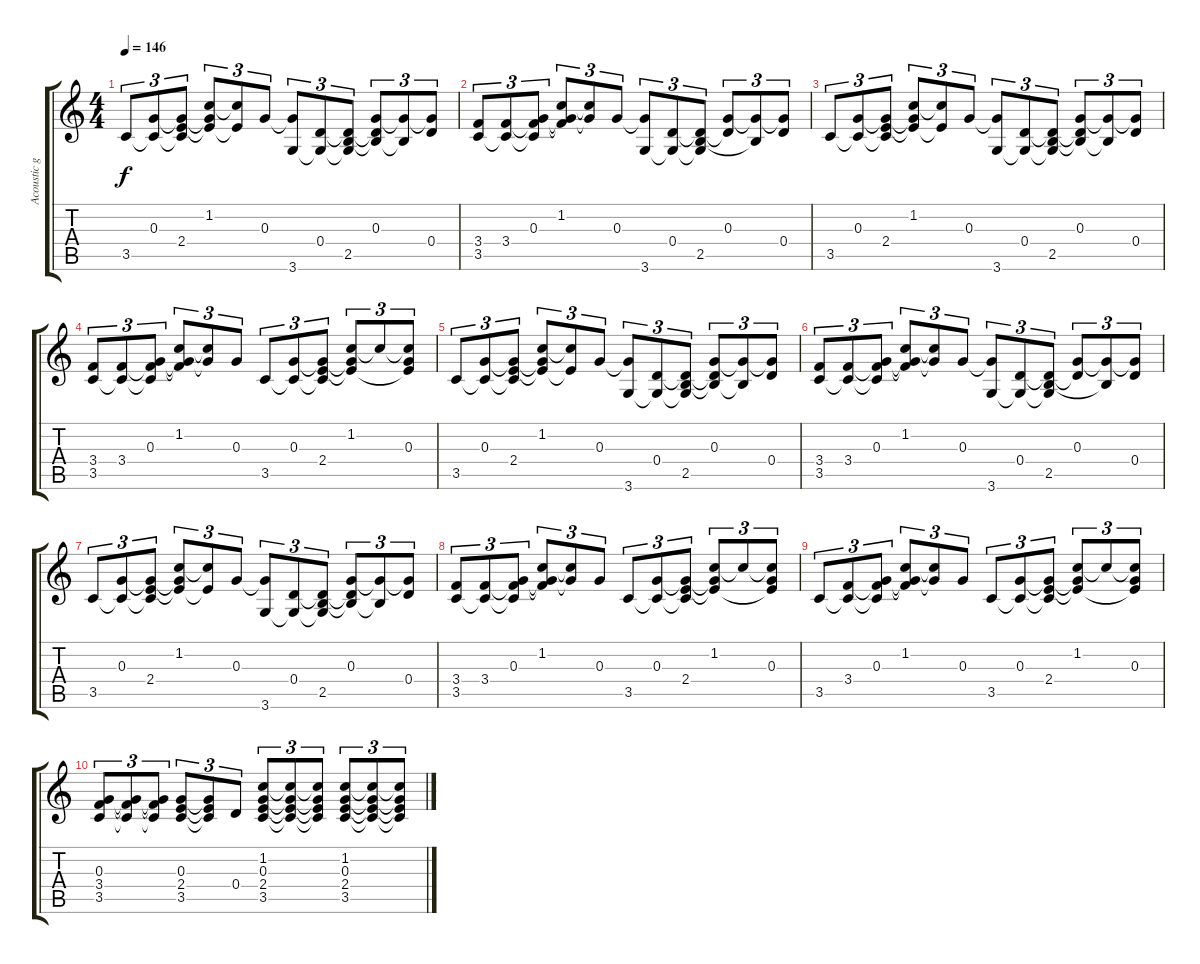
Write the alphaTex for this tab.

\track ("Acoustic guitar" "Acoustic g") {instrument acousticguitarsteel}
\staff {score tabs}
\tuning (E4 B3 G3 D3 A2 E2) {hide}
\ts (4 4)
\tempo 146
\clef g2
\ks c
3.5.8{tu (3 2) dy f} (0.3 3.5{t}).8{tu (3 2)} (0.3{t} 2.4 3.5{t}).8{tu (3 2)} (1.2 0.3{t} 2.4{t}).8{tu (3 2)} (1.2{t} 2.4{t}).8{tu (3 2)} 0.3.8{tu (3 2)} (0.3{t} 3.6).8{tu (3 2)} (0.4 3.6{t}).8{tu (3 2)} (0.4{t} 2.5 3.6{t}).8{tu (3 2)} (0.3 0.4{t} 2.5{t}).8{tu (3 2)} (0.3{t} 2.5{t}).8{tu (3 2)} (0.3{t} 0.4).8{tu (3 2)} |
(3.4 3.5).8{tu (3 2)} (3.4 3.5{t}).8{tu (3 2)} (0.3 3.4{t} 3.5{t}).8{tu (3 2)} (1.2 0.3{t} 3.4{t}).8{tu (3 2)} (1.2{t} 0.3{t}).8{tu (3 2)} 0.3.8{tu (3 2)} (0.3{t} 3.6).8{tu (3 2)} (0.4 3.6{t}).8{tu (3 2)} (0.4{t} 2.5 3.6{t}).8{tu (3 2)} (0.3 0.4{t}).8{tu (3 2)} (0.3{t} 2.5{t}).8{tu (3 2)} (0.3{t} 0.4).8{tu (3 2)} |
3.5.8{tu (3 2)} (0.3 3.5{t}).8{tu (3 2)} (0.3{t} 2.4 3.5{t}).8{tu (3 2)} (1.2 0.3{t} 2.4{t}).8{tu (3 2)} (1.2{t} 2.4{t}).8{tu (3 2)} 0.3.8{tu (3 2)} (0.3{t} 3.6).8{tu (3 2)} (0.4 3.6{t}).8{tu (3 2)} (0.4{t} 2.5 3.6{t}).8{tu (3 2)} (0.3 0.4{t} 2.5{t}).8{tu (3 2)} (0.3{t} 2.5{t}).8{tu (3 2)} (0.3{t} 0.4).8{tu (3 2)} |
(3.4 3.5).8{tu (3 2)} (3.4 3.5{t}).8{tu (3 2)} (0.3 3.4{t} 3.5{t}).8{tu (3 2)} (1.2 0.3{t} 3.4{t}).8{tu (3 2)} (1.2{t} 0.3{t}).8{tu (3 2)} 0.3.8{tu (3 2)} 3.5.8{tu (3 2)} (0.3 3.5{t}).8{tu (3 2)} (0.3{t} 2.4 3.5{t}).8{tu (3 2)} (1.2 0.3{t} 2.4{t}).8{tu (3 2)} 1.2{t}.8{tu (3 2)} (1.2{t} 0.3 2.4{t}).8{tu (3 2)} |
3.5.8{tu (3 2)} (0.3 3.5{t}).8{tu (3 2)} (0.3{t} 2.4 3.5{t}).8{tu (3 2)} (1.2 0.3{t} 2.4{t}).8{tu (3 2)} (1.2{t} 2.4{t}).8{tu (3 2)} 0.3.8{tu (3 2)} (0.3{t} 3.6).8{tu (3 2)} (0.4 3.6{t}).8{tu (3 2)} (0.4{t} 2.5 3.6{t}).8{tu (3 2)} (0.3 0.4{t} 2.5{t}).8{tu (3 2)} (0.3{t} 2.5{t}).8{tu (3 2)} (0.3{t} 0.4).8{tu (3 2)} |
(3.4 3.5).8{tu (3 2)} (3.4 3.5{t}).8{tu (3 2)} (0.3 3.4{t} 3.5{t}).8{tu (3 2)} (1.2 0.3{t} 3.4{t}).8{tu (3 2)} (1.2{t} 0.3{t}).8{tu (3 2)} 0.3.8{tu (3 2)} (0.3{t} 3.6).8{tu (3 2)} (0.4 3.6{t}).8{tu (3 2)} (0.4{t} 2.5 3.6{t}).8{tu (3 2)} (0.3 0.4{t}).8{tu (3 2)} (0.3{t} 2.5{t}).8{tu (3 2)} (0.3{t} 0.4).8{tu (3 2)} |
3.5.8{tu (3 2)} (0.3 3.5{t}).8{tu (3 2)} (0.3{t} 2.4 3.5{t}).8{tu (3 2)} (1.2 0.3{t} 2.4{t}).8{tu (3 2)} (1.2{t} 2.4{t}).8{tu (3 2)} 0.3.8{tu (3 2)} (0.3{t} 3.6).8{tu (3 2)} (0.4 3.6{t}).8{tu (3 2)} (0.4{t} 2.5 3.6{t}).8{tu (3 2)} (0.3 0.4{t} 2.5{t}).8{tu (3 2)} (0.3{t} 2.5{t}).8{tu (3 2)} (0.3{t} 0.4).8{tu (3 2)} |
(3.4 3.5).8{tu (3 2)} (3.4 3.5{t}).8{tu (3 2)} (0.3 3.4{t} 3.5{t}).8{tu (3 2)} (1.2 0.3{t} 3.4{t}).8{tu (3 2)} (1.2{t} 0.3{t}).8{tu (3 2)} 0.3.8{tu (3 2)} 3.5.8{tu (3 2)} (0.3 3.5{t}).8{tu (3 2)} (0.3{t} 2.4 3.5{t}).8{tu (3 2)} (1.2 0.3{t} 2.4{t}).8{tu (3 2)} 1.2{t}.8{tu (3 2)} (1.2{t} 0.3 2.4{t}).8{tu (3 2)} |
3.5.8{tu (3 2)} (3.4 3.5{t}).8{tu (3 2)} (0.3 3.4{t} 3.5{t}).8{tu (3 2)} (1.2 0.3{t} 3.4{t}).8{tu (3 2)} (1.2{t} 0.3{t}).8{tu (3 2)} 0.3.8{tu (3 2)} 3.5.8{tu (3 2)} (0.3 3.5{t}).8{tu (3 2)} (0.3{t} 2.4 3.5{t}).8{tu (3 2)} (1.2 0.3{t} 2.4{t}).8{tu (3 2)} 1.2{t}.8{tu (3 2)} (1.2{t} 0.3 2.4{t}).8{tu (3 2)} |
(0.3 3.4 3.5).8{tu (3 2)} (0.3{t} 3.4{t} 3.5{t}).8{tu (3 2)} (0.3{t} 3.4{t} 3.5{t}).8{tu (3 2)} (0.3 2.4 3.5).8{tu (3 2)} (0.3{t} 2.4{t} 3.5{t}).8{tu (3 2)} 0.4.8{tu (3 2)} (1.2 0.3 2.4 3.5).8{tu (3 2)} (1.2{t} 0.3{t} 2.4{t} 3.5{t}).8{tu (3 2)} (1.2{t} 0.3{t} 2.4{t} 3.5{t}).8{tu (3 2)} (1.2 0.3 2.4 3.5).8{tu (3 2)} (1.2{t} 0.3{t} 2.4{t} 3.5{t}).8{tu (3 2)} (1.2{t} 0.3{t} 2.4{t} 3.5{t}).8{tu (3 2)}
